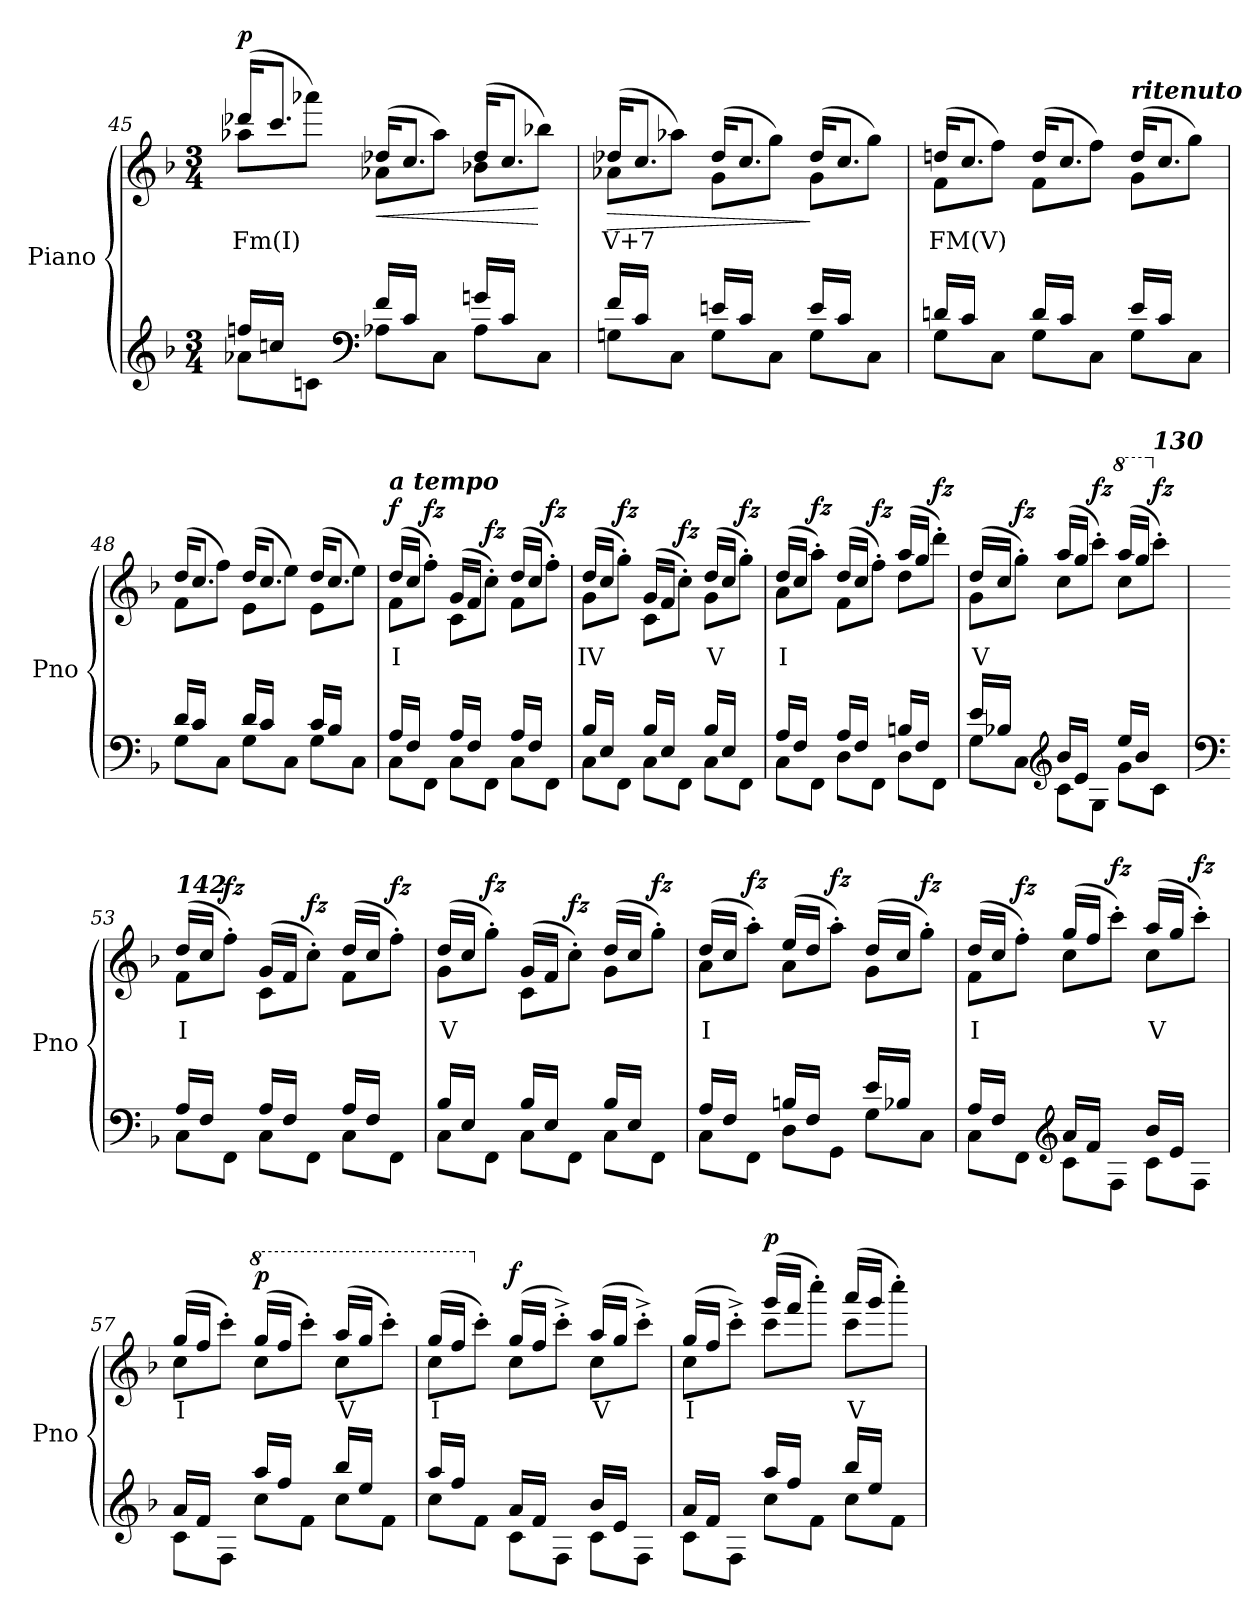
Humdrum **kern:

**kern	**kern	**text	**dynam
*part1	*part1	*part1	*part1
*staff2	*staff1	*staff1	*staff1/2
*I"Piano	*	*	*
*I'Pno	*	*	*
!!LO:PB:g=z
*clefG2	*clefG2	*	*
*k[b-]	*k[b-]	*	*
*M3/4	*M3/4	*	*
=45	=45	=45	=45
*^	*^	*	*
!	!	!	!	!LO:LY:b	!LO:DY:b
16ffn/LL	8a-X\L	(>16ddd-X/KL	8aa-X\L	Fm(I)	p
16ccn/JJ	.	8.ccc/J	.	.	.
8ryy	8cn\J	.	8aaa-X\J)	.	.
*clefF4	*	*	*	*	*
!	!	!	!	!	!LO:HP:b
16f/LL	8A-X\L	(>16dd-X/KL	8a-X\L	.	<
16c/JJ	.	8.cc/J	.	.	.
8ryy	8C\J	.	8aa-\J)	.	.
16gn/LL	8A-\L	(>16dd-/KL	8b-X\L	.	.
16c/JJ	.	8.cc/J	.	.	.
8ryy	8C\J	.	8bb-X\J)	.	[
!!LO:LB:g=z	!!
=46	=46	=46	=46	=46	=46
!	!	!	!	!LO:LY:b	!LO:HP:b
16f/LL	8Gn\L	(>16dd-X/KL	8a-X\L	V+7	>
16c/JJ	.	8.cc/J	.	.	.
8ryy	8C\J	.	8aa-X\J)	.	.
16en/LL	8G\L	(>16dd-/KL	8g\L	.	.
16c/JJ	.	8.cc/J	.	.	.
8ryy	8C\J	.	8gg\J)	.	.
16e/LL	8G\L	(>16dd-/KL	8g\L	.	]
16c/JJ	.	8.cc/J	.	.	.
8ryy	8C\J	.	8gg\J)	.	.
=47	=47	=47	=47	=47	=47
!	!	!	!	!LO:LY:b	!
16dn/LL	8G\L	(>16ddn/KL	8f\L	FM(V)	.
16c/JJ	.	8.cc/J	.	.	.
8ryy	8C\J	.	8ff\J)	.	.
16d/LL	8G\L	(>16dd/KL	8f\L	.	.
16c/JJ	.	8.cc/J	.	.	.
8ryy	8C\J	.	8ff\J)	.	.
!	!	!LO:TX:a:Bi:t=ritenuto	!	!	!
16e/LL	8G\L	(>16dd/KL	8g\L	.	.
16c/JJ	.	8.cc/J	.	.	.
8ryy	8C\J	.	8gg\J)	.	.
=48	=48	=48	=48	=48	=48
16d/LL	8G\L	(>16dd/KL	8f\L	.	.
16c/JJ	.	8.cc/J	.	.	.
8ryy	8C\J	.	8ff\J)	.	.
16d/LL	8G\L	(>16dd/KL	8e\L	.	.
16c/JJ	.	8.cc/J	.	.	.
8ryy	8C\J	.	8ee\J)	.	.
16c/LL	8G\L	(>16dd/KL	8e\L	.	.
16B-/JJ	.	8.cc/J	.	.	.
8ryy	8C\J	.	8ee\J)	.	.
=49	=49	=49	=49	=49	=49
!	!	!LO:TX:a:Bi:t=a tempo	!	!	!
!	!	!	!	!LO:LY:b	!LO:DY:b
16A/LL	8C\L	(>16dd/LL	8f\L	I	f
16F/JJ	.	16cc/JJ	.	.	.
!	!	!	!	!	!LO:DY:b
8ryy	8FF\J	8ryy	8ff'\J)	.	fz
16A/LL	8C\L	(>16g/LL	8c\L	.	.
16F/JJ	.	16f/JJ	.	.	.
!	!	!	!	!	!LO:DY:b
8ryy	8FF\J	8ryy	8cc'\J)	.	fz
16A/LL	8C\L	(>16dd/LL	8f\L	.	.
16F/JJ	.	16cc/JJ	.	.	.
!	!	!	!	!	!LO:DY:b
8ryy	8FF\J	8ryy	8ff'\J)	.	fz
!!LO:LB:g=z	!!
=50	=50	=50	=50	=50	=50
!	!	!	!	!LO:LY:b	!
16B-/LL	8C\L	(>16dd/LL	8g\L	IV	.
16E/JJ	.	16cc/JJ	.	.	.
!	!	!	!	!	!LO:DY:b
8ryy	8FF\J	8ryy	8gg'\J)	.	fz
16B-/LL	8C\L	(>16g/LL	8c\L	.	.
16E/JJ	.	16f/JJ	.	.	.
!	!	!	!	!	!LO:DY:b
8ryy	8FF\J	8ryy	8cc'\J)	.	fz
!	!	!	!	!LO:LY:b	!
16B-/LL	8C\L	(>16dd/LL	8g\L	V	.
16E/JJ	.	16cc/JJ	.	.	.
!	!	!	!	!	!LO:DY:b
8ryy	8FF\J	8ryy	8gg'\J)	.	fz
!!LO:LB:g=z	!!
=51	=51	=51	=51	=51	=51
!	!	!	!	!LO:LY:b	!
16A/LL	8C\L	(>16dd/LL	8a\L	I	.
16F/JJ	.	16cc/JJ	.	.	.
!	!	!	!	!	!LO:DY:b
8ryy	8FF\J	8ryy	8aa'\J)	.	fz
16A/LL	8D\L	(>16dd/LL	8f\L	.	.
16F/JJ	.	16cc/JJ	.	.	.
!	!	!	!	!	!LO:DY:b
8ryy	8FF\J	8ryy	8ff'\J)	.	fz
16Bn/LL	8D\L	(>16aa/LL	8dd\L	.	.
16F/JJ	.	16gg/JJ	.	.	.
!	!	!	!	!	!LO:DY:b
8ryy	8FF\J	8ryy	8ddd'\J)	.	fz
=52	=52	=52	=52	=52	=52
!	!	!	!	!LO:LY:b	!
16e/LL	8G\L	(>16dd/LL	8g\L	V	.
16B-X/JJ	.	16cc/JJ	.	.	.
!	!	!	!	!	!LO:DY:b
8ryy	8C\J	8ryy	8gg'\J)	.	fz
*clefG2	*	*	*	*	*
16b-/LL	8c\L	(>16aa/LL	8cc\L	.	.
16e/JJ	.	16gg/JJ	.	.	.
!	!	!	!	!	!LO:DY:b
8ryy	8G\J	8ryy	8ccc'\J)	.	fz
*	*	*8va	*	*	*
16ee/LL	8g\L	(>16aaa/LL	8ccc\L	.	.
16b-/JJ	.	16ggg/JJ	.	.	.
!	!	!LO:TX:a:Bi:t=130	!	!	!
!	!	!	!	!	!LO:DY:b
8ryy	8c\J	8ryy	8cccc'\J)	.	fz
=53	=53	=53	=53	=53	=53
*clefF4	*	*	*	*	*
*	*	*X8va	*	*	*
!	!	!LO:TX:a:Bi:t=142	!	!	!
!	!	!	!	!LO:LY:b	!
16A/LL	8C\L	(>16dd/LL	8f\L	I	.
16F/JJ	.	16cc/JJ	.	.	.
!	!	!	!	!	!LO:DY:b
8ryy	8FF\J	8ryy	8ff'\J)	.	fz
16A/LL	8C\L	(>16g/LL	8c\L	.	.
16F/JJ	.	16f/JJ	.	.	.
!	!	!	!	!	!LO:DY:b
8ryy	8FF\J	8ryy	8cc'\J)	.	fz
16A/LL	8C\L	(>16dd/LL	8f\L	.	.
16F/JJ	.	16cc/JJ	.	.	.
!	!	!	!	!	!LO:DY:b
8ryy	8FF\J	8ryy	8ff'\J)	.	fz
=54	=54	=54	=54	=54	=54
!	!	!	!	!LO:LY:b	!
16B-/LL	8C\L	(>16dd/LL	8g\L	V	.
16E/JJ	.	16cc/JJ	.	.	.
!	!	!	!	!	!LO:DY:b
8ryy	8FF\J	8ryy	8gg'\J)	.	fz
16B-/LL	8C\L	(>16g/LL	8c\L	.	.
16E/JJ	.	16f/JJ	.	.	.
!	!	!	!	!	!LO:DY:b
8ryy	8FF\J	8ryy	8cc'\J)	.	fz
16B-/LL	8C\L	(>16dd/LL	8g\L	.	.
16E/JJ	.	16cc/JJ	.	.	.
!	!	!	!	!	!LO:DY:b
8ryy	8FF\J	8ryy	8gg'\J)	.	fz
!!LO:PB:g=z	!!
=55	=55	=55	=55	=55	=55
!	!	!	!	!LO:LY:b	!
16A/LL	8C\L	(>16dd/LL	8a\L	I	.
16F/JJ	.	16cc/JJ	.	.	.
!	!	!	!	!	!LO:DY:b
8ryy	8FF\J	8ryy	8aa'\J)	.	fz
16Bn/LL	8D\L	(>16ee/LL	8a\L	.	.
16F/JJ	.	16dd/JJ	.	.	.
!	!	!	!	!	!LO:DY:b
8ryy	8GG\J	8ryy	8aa'\J)	.	fz
16e/LL	8G\L	(>16dd/LL	8g\L	.	.
16B-X/JJ	.	16cc/JJ	.	.	.
!	!	!	!	!	!LO:DY:b
8ryy	8C\J	8ryy	8gg'\J)	.	fz
!!LO:LB:g=z	!!
=56	=56	=56	=56	=56	=56
!	!	!	!	!LO:LY:b	!
16A/LL	8C\L	(>16dd/LL	8f\L	I	.
16F/JJ	.	16cc/JJ	.	.	.
!	!	!	!	!	!LO:DY:b
8ryy	8FF\J	8ryy	8ff'\J)	.	fz
*clefG2	*	*	*	*	*
16a/LL	8c\L	(>16gg/LL	8cc\L	.	.
16f/JJ	.	16ff/JJ	.	.	.
!	!	!	!	!	!LO:DY:b
8ryy	8F\J	8ryy	8ccc'\J)	.	fz
!	!	!	!	!LO:LY:b	!
16b-/LL	8c\L	(>16aa/LL	8cc\L	V	.
16e/JJ	.	16gg/JJ	.	.	.
!	!	!	!	!	!LO:DY:b
8ryy	8F\J	8ryy	8ccc'\J)	.	fz
=57	=57	=57	=57	=57	=57
!	!	!	!	!LO:LY:b	!
16a/LL	8c\L	(>16gg/LL	8cc\L	I	.
16f/JJ	.	16ff/JJ	.	.	.
8ryy	8F\J	8ryy	8ccc'\J)	.	.
*	*	*8va	*	*	*
!	!	!	!	!	!LO:DY:b
16aa/LL	8cc\L	(>16ggg/LL	8ccc\L	.	p
16ff/JJ	.	16fff/JJ	.	.	.
8ryy	8f\J	8ryy	8cccc'\J)	.	.
!	!	!	!	!LO:LY:b	!
16bb-/LL	8cc\L	(>16aaa/LL	8ccc\L	V	.
16ee/JJ	.	16ggg/JJ	.	.	.
8ryy	8f\J	8ryy	8cccc'\J)	.	.
=58	=58	=58	=58	=58	=58
!	!	!	!	!LO:LY:b	!
16aa/LL	8cc\L	(>16ggg/LL	8ccc\L	I	.
16ff/JJ	.	16fff/JJ	.	.	.
8ryy	8f\J	8ryy	8cccc'\J)	.	.
*	*	*X8va	*	*	*
!	!	!	!	!	!LO:DY:b
16a/LL	8c\L	(>16gg/LL	8cc\L	.	f
16f/JJ	.	16ff/JJ	.	.	.
8ryy	8F\J	8ryy	8ccc'^\J)	.	.
!	!	!	!	!LO:LY:b	!
16b-/LL	8c\L	(>16aa/LL	8cc\L	V	.
16e/JJ	.	16gg/JJ	.	.	.
8ryy	8F\J	8ryy	8ccc'^\J)	.	.
=59	=59	=59	=59	=59	=59
!	!	!	!	!LO:LY:b	!
16a/LL	8c\L	(>16gg/LL	8cc\L	I	.
16f/JJ	.	16ff/JJ	.	.	.
8ryy	8F\J	8ryy	8ccc'^\J)	.	.
!	!	!	!	!	!LO:DY:b
16aa/LL	8cc\L	(>16ggg/LL	8ccc\L	.	p
16ff/JJ	.	16fff/JJ	.	.	.
8ryy	8f\J	8ryy	8cccc'\J)	.	.
!	!	!	!	!LO:LY:b	!
16bb-/LL	8cc\L	(>16aaa/LL	8ccc\L	V	.
16ee/JJ	.	16ggg/JJ	.	.	.
8ryy	8f\J	8ryy	8cccc'\J)	.	.
*v	*v	*	*	*	*
*	*v	*v	*	*
=	=	=	=
*-	*-	*-	*-
